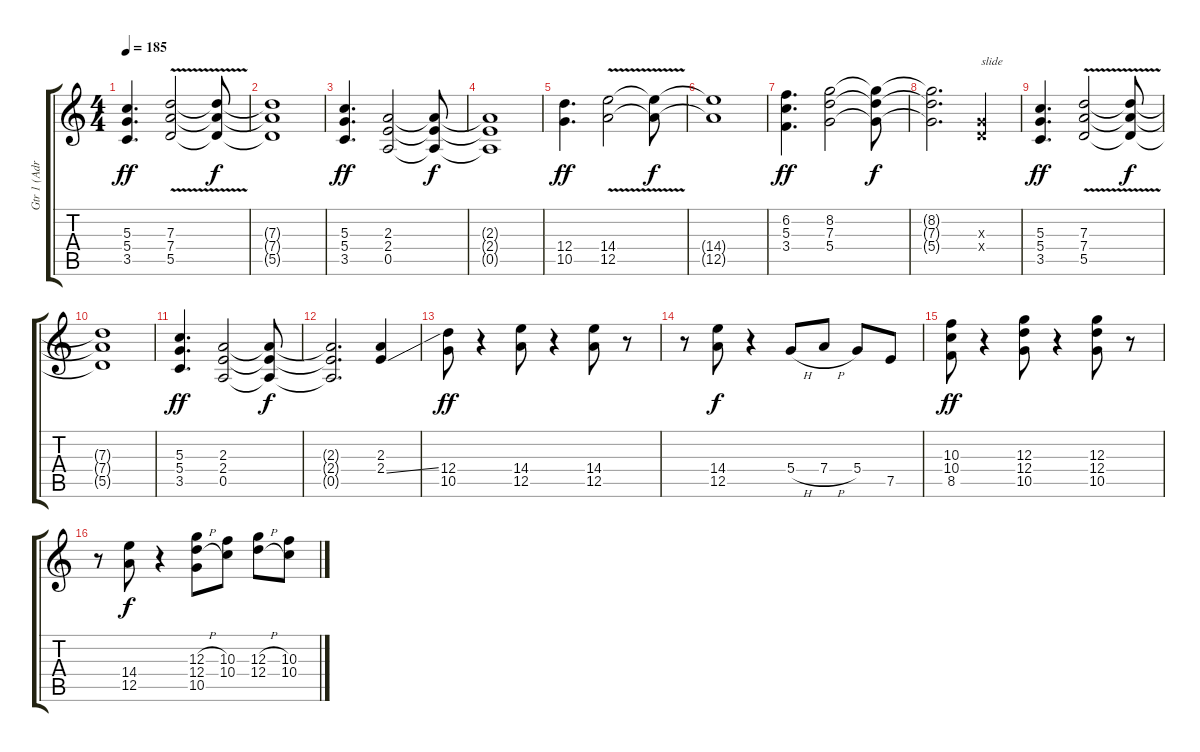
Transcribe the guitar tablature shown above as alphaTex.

\track ("Gtr 1 (Adrian Smith" "Gtr 1 (Adr") {instrument distortionguitar}
\staff {score tabs}
\tuning (E4 B3 G3 D3 A2 E2) {hide}
\ts (4 4)
\tempo 185
\clef g2
\ks c
(5.3 5.4 3.5).4{d dy ff} (7.3 7.4 5.5{v}).2 (7.3{t} 7.4{t} 5.5{t}).8{dy f} |
(7.3{t} 7.4{t} 5.5{t}).1 |
(5.3 5.4 3.5).4{d dy ff} (2.3 2.4 0.5).2 (2.3{t} 2.4{t} 0.5{t}).8{dy f} |
(2.3{t} 2.4{t} 0.5{t}).1 |
(12.4 10.5).4{d dy ff} (14.4 12.5{v}).2 (14.4{t} 12.5{t}).8{dy f} |
(14.4{t} 12.5{t}).1 |
(6.2 5.3 3.4).4{d dy ff} (8.2 7.3 5.4).2 (8.2{t} 7.3{t} 5.4{t}).8{dy f} |
(8.2{t} 7.3{t} 5.4{t}).2{d} (0.3{x} 0.4{x}).4{txt "slide"} |
(5.3 5.4 3.5).4{d dy ff} (7.3 7.4 5.5{v}).2 (7.3{t} 7.4{t} 5.5{t}).8{dy f} |
(7.3{t} 7.4{t} 5.5{t}).1 |
(5.3 5.4 3.5).4{d dy ff} (2.3 2.4 0.5).2 (2.3{t} 2.4{t} 0.5{t}).8{dy f} |
(2.3{t} 2.4{t} 0.5{t}).2{d} (2.3 2.4{ss}).4 |
(12.4 10.5).8{dy ff} r.4 (14.4 12.5).8 r.4 (14.4 12.5).8 r.8 |
r.8 (14.4 12.5).8{dy f} r.4 5.4{h}.8 7.4{h}.8 5.4.8 7.5.8 |
(10.3 10.4 8.5).8{dy ff} r.4 (12.3 12.4 10.5).8 r.4 (12.3 12.4 10.5).8 r.8 |
r.8 (14.4 12.5).8{dy f} r.4 (12.3{h} 12.4{h} 10.5).8 (10.3 10.4).8 (12.3{h} 12.4{h}).8 (10.3 10.4).8
